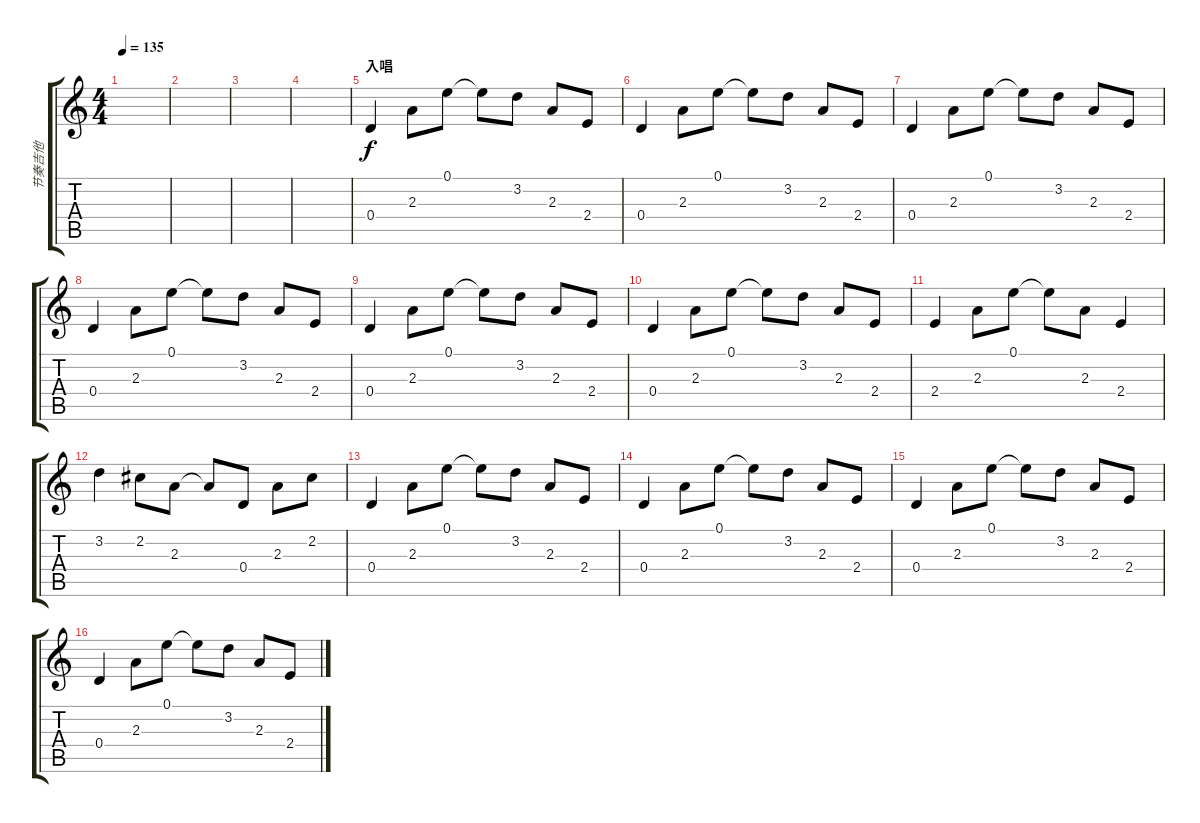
\track ("节奏吉他" "节奏吉他") {instrument electricguitarclean}
\staff {score tabs}
\tuning (E4 B3 G3 D3 A2 E2) {hide}
\ts (4 4)
\tempo 135
\clef g2
\ks c
|
|
|
|
\section ("" "入唱")
0.4.4 2.3.8 0.1.8 0.1{t}.8 3.2.8 2.3.8 2.4.8 |
0.4.4 2.3.8 0.1.8 0.1{t}.8 3.2.8 2.3.8 2.4.8 |
0.4.4 2.3.8 0.1.8 0.1{t}.8 3.2.8 2.3.8 2.4.8 |
0.4.4 2.3.8 0.1.8 0.1{t}.8 3.2.8 2.3.8 2.4.8 |
0.4.4 2.3.8 0.1.8 0.1{t}.8 3.2.8 2.3.8 2.4.8 |
0.4.4 2.3.8 0.1.8 0.1{t}.8 3.2.8 2.3.8 2.4.8 |
2.4.4 2.3.8 0.1.8 0.1{t}.8 2.3.8 2.4.4 |
3.2.4 2.2.8 2.3.8 2.3{t}.8 0.4.8 2.3.8 2.2.8 |
0.4.4 2.3.8 0.1.8 0.1{t}.8 3.2.8 2.3.8 2.4.8 |
0.4.4 2.3.8 0.1.8 0.1{t}.8 3.2.8 2.3.8 2.4.8 |
0.4.4 2.3.8 0.1.8 0.1{t}.8 3.2.8 2.3.8 2.4.8 |
0.4.4 2.3.8 0.1.8 0.1{t}.8 3.2.8 2.3.8 2.4.8
